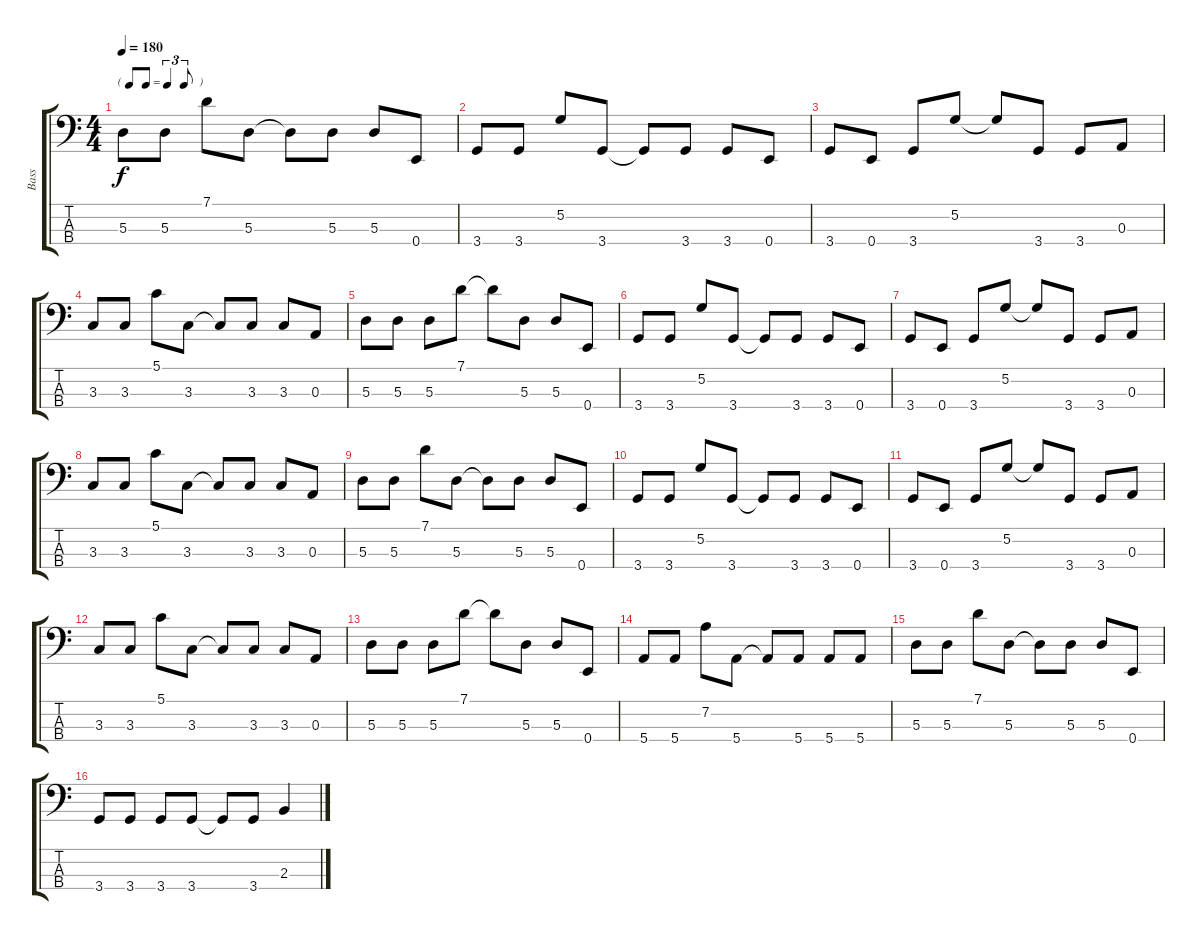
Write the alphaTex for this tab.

\track ("Bass" "Bass") {instrument electricbassfinger}
\staff {score tabs}
\tuning (G2 D2 A1 E1) {hide}
\ts (4 4)
\tf triplet8th
\tempo 180
\clef f4
\ks c
5.3.8{dy f} 5.3.8 7.1.8 5.3.8 5.3{t}.8 5.3.8 5.3.8 0.4.8 |
3.4.8 3.4.8 5.2.8 3.4.8 3.4{t}.8 3.4.8 3.4.8 0.4.8 |
3.4.8 0.4.8 3.4.8 5.2.8 5.2{t}.8 3.4.8 3.4.8 0.3.8 |
3.3.8 3.3.8 5.1.8 3.3.8 3.3{t}.8 3.3.8 3.3.8 0.3.8 |
5.3.8 5.3.8 5.3.8 7.1.8 7.1{t}.8 5.3.8 5.3.8 0.4.8 |
3.4.8 3.4.8 5.2.8 3.4.8 3.4{t}.8 3.4.8 3.4.8 0.4.8 |
3.4.8 0.4.8 3.4.8 5.2.8 5.2{t}.8 3.4.8 3.4.8 0.3.8 |
3.3.8 3.3.8 5.1.8 3.3.8 3.3{t}.8 3.3.8 3.3.8 0.3.8 |
5.3.8 5.3.8 7.1.8 5.3.8 5.3{t}.8 5.3.8 5.3.8 0.4.8 |
3.4.8 3.4.8 5.2.8 3.4.8 3.4{t}.8 3.4.8 3.4.8 0.4.8 |
3.4.8 0.4.8 3.4.8 5.2.8 5.2{t}.8 3.4.8 3.4.8 0.3.8 |
3.3.8 3.3.8 5.1.8 3.3.8 3.3{t}.8 3.3.8 3.3.8 0.3.8 |
5.3.8 5.3.8 5.3.8 7.1.8 7.1{t}.8 5.3.8 5.3.8 0.4.8 |
5.4.8 5.4.8 7.2.8 5.4.8 5.4{t}.8 5.4.8 5.4.8 5.4.8 |
5.3.8 5.3.8 7.1.8 5.3.8 5.3{t}.8 5.3.8 5.3.8 0.4.8 |
3.4.8 3.4.8 3.4.8 3.4.8 3.4{t}.8 3.4.8 2.3.4
